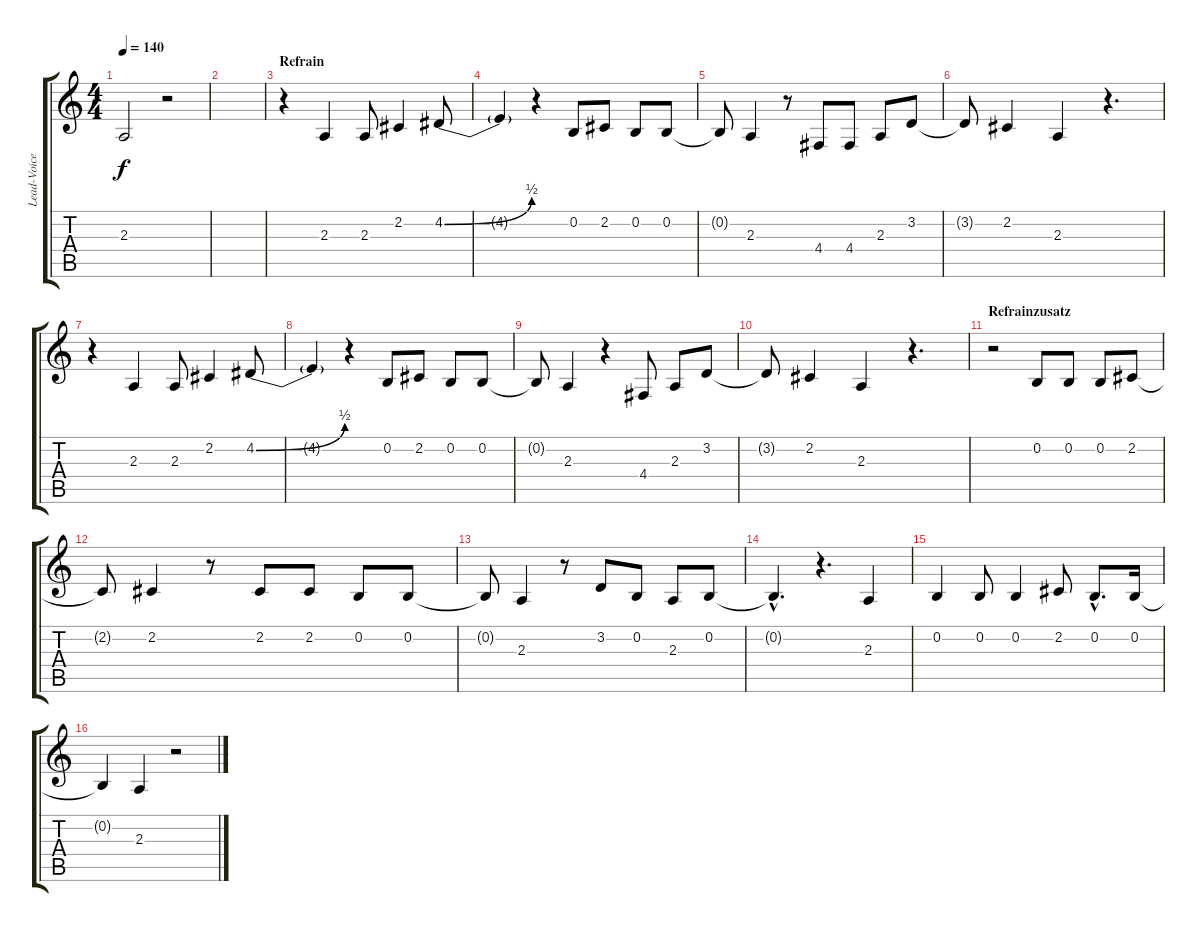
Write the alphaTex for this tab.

\track ("Lead-Voice (Farin)" "Lead-Voice") {instrument trombone}
\staff {score tabs}
\tuning (E4 B3 G3 D3 A2 E2) {hide}
\ts (4 4)
\tempo 140
\clef g2
\ks c
2.3.2{dy f} r.2 |
|
\section ("" "Refrain")
r.4 2.3.4 2.3.8 2.2.4 4.2{be (bend 0 0 60 2)}.8 |
4.2{t}.4 r.4 0.2.8 2.2.8 0.2.8 0.2.8 |
0.2{t}.8 2.3.4 r.8 4.4.8 4.4.8 2.3.8 3.2.8 |
3.2{t}.8 2.2.4 2.3.4 r.4{d} |
r.4 2.3.4 2.3.8 2.2.4 4.2{be (bend 0 0 60 2)}.8 |
4.2{t}.4 r.4 0.2.8 2.2.8 0.2.8 0.2.8 |
0.2{t}.8 2.3.4 r.4 4.4.8 2.3.8 3.2.8 |
3.2{t}.8 2.2.4 2.3.4 r.4{d} |
\section ("" "Refrainzusatz")
r.2 0.2.8 0.2.8 0.2.8 2.2.8 |
2.2{t}.8 2.2.4 r.8 2.2.8 2.2.8 0.2.8 0.2.8 |
0.2{t}.8 2.3.4 r.8 3.2.8 0.2.8 2.3.8 0.2.8 |
0.2{hac t}.4{d} r.4{d} 2.3.4 |
0.2.4 0.2.8 0.2.4 2.2.8 0.2{hac}.8{d} 0.2.16 |
0.2{t}.4 2.3.4 r.2
